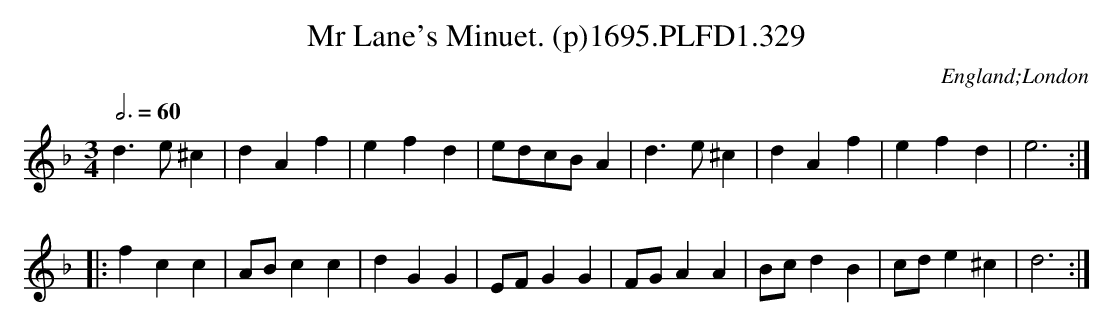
X:1
T:Mr Lane's Minuet. (p)1695.PLFD1.329
M:3/4
L:1/4
Q:3/4=60
O:England;London
K:F
d>e^c|dAf|efd|e/d/c/B/A|d>e^c|dAf|efd|e3:|
|:fcc|A/B/cc|dGG|E/F/GG|F/G/AA|B/c/dB|c/d/e^c|d3:|
